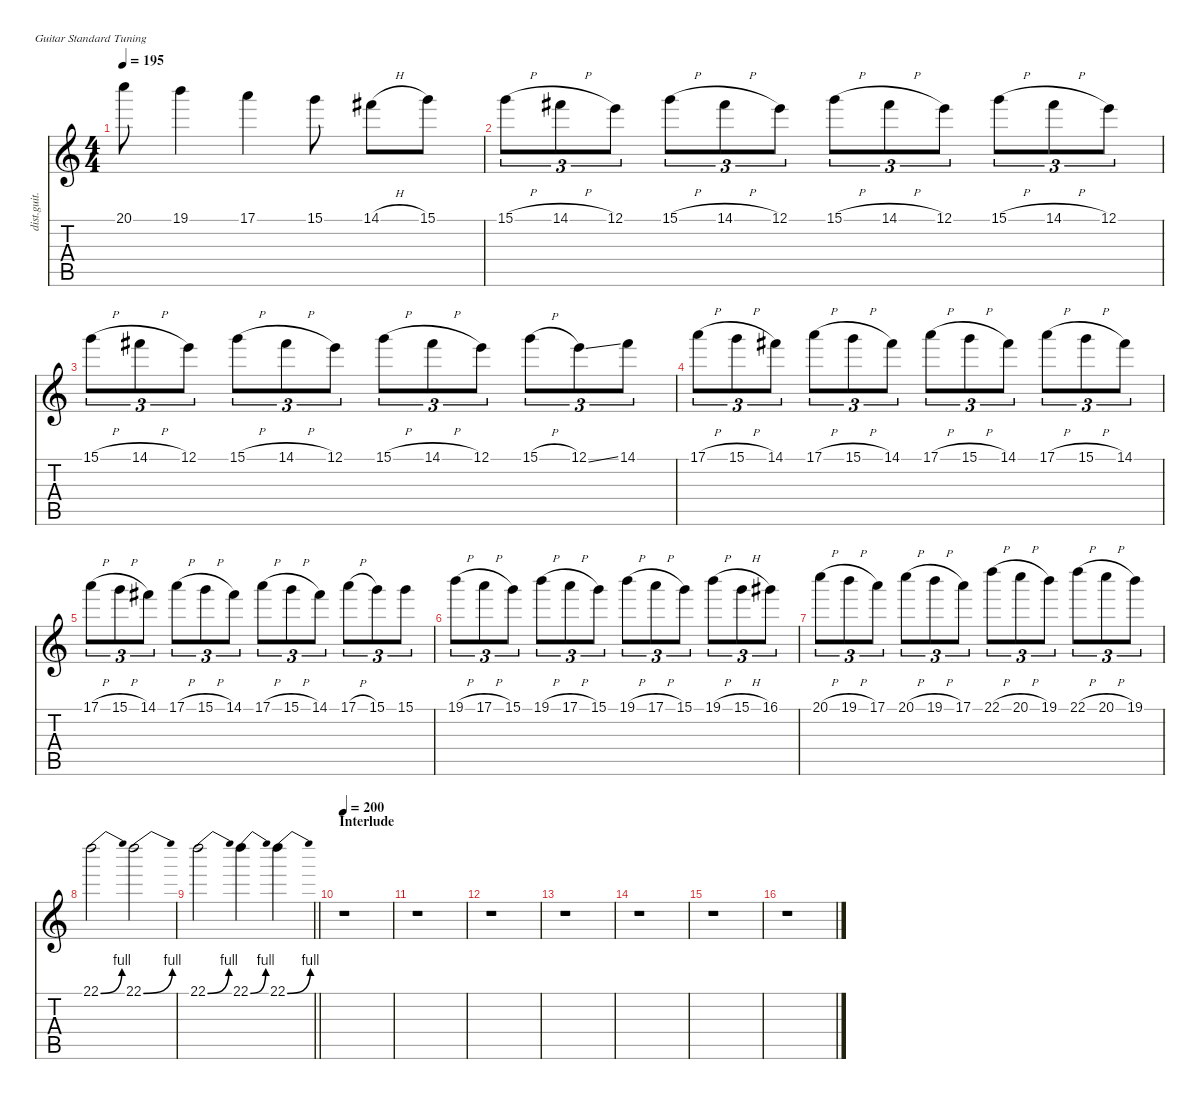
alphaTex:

\defaultSystemsLayout 4
\hideDynamics
\bracketExtendMode nobrackets
\otherSystemsTrackNameOrientation horizontal
\track ("Lead Guitar (Kirk)" "dist.guit.") {instrument distortionguitar}
\staff {score tabs}
\tuning (E4 B3 G3 D3 A2 E2)
\ts (4 4)
\tempo 195
\clef g2
\ks c
20.1{t}.8{dy f beam Down} 19.1.4{beam Down} 17.1.4{beam Down} 15.1.8{beam Down} 14.1{h acc #}.8{beam Down} 15.1.8{beam Down} |
15.1{h}.8{tu (3 2) beam Down} 14.1{h acc #}.8{tu (3 2) beam Down} 12.1.8{tu (3 2) beam Down} 15.1{h}.8{tu (3 2) beam Down} 14.1{h acc #}.8{tu (3 2) beam Down} 12.1.8{tu (3 2) beam Down} 15.1{h}.8{tu (3 2) beam Down} 14.1{h acc #}.8{tu (3 2) beam Down} 12.1.8{tu (3 2) beam Down} 15.1{h}.8{tu (3 2) beam Down} 14.1{h acc #}.8{tu (3 2) beam Down} 12.1.8{tu (3 2) beam Down} |
15.1{h}.8{tu (3 2) beam Down} 14.1{h acc #}.8{tu (3 2) beam Down} 12.1.8{tu (3 2) beam Down} 15.1{h}.8{tu (3 2) beam Down} 14.1{h acc #}.8{tu (3 2) beam Down} 12.1.8{tu (3 2) beam Down} 15.1{h}.8{tu (3 2) beam Down} 14.1{h acc #}.8{tu (3 2) beam Down} 12.1.8{tu (3 2) beam Down} 15.1{h}.8{tu (3 2) beam Down} 12.1{ss}.8{tu (3 2) beam Down} 14.1{acc #}.8{tu (3 2) beam Down} |
17.1{h}.8{tu (3 2) beam Down} 15.1{h}.8{tu (3 2) beam Down} 14.1{acc #}.8{tu (3 2) beam Down} 17.1{h}.8{tu (3 2) beam Down} 15.1{h}.8{tu (3 2) beam Down} 14.1{acc #}.8{tu (3 2) beam Down} 17.1{h}.8{tu (3 2) beam Down} 15.1{h}.8{tu (3 2) beam Down} 14.1{acc #}.8{tu (3 2) beam Down} 17.1{h}.8{tu (3 2) beam Down} 15.1{h}.8{tu (3 2) beam Down} 14.1{acc #}.8{tu (3 2) beam Down} |
17.1{h}.8{tu (3 2) beam Down} 15.1{h}.8{tu (3 2) beam Down} 14.1{acc #}.8{tu (3 2) beam Down} 17.1{h}.8{tu (3 2) beam Down} 15.1{h}.8{tu (3 2) beam Down} 14.1{acc #}.8{tu (3 2) beam Down} 17.1{h}.8{tu (3 2) beam Down} 15.1{h}.8{tu (3 2) beam Down} 14.1{acc #}.8{tu (3 2) beam Down} 17.1{h}.8{tu (3 2) beam Down} 15.1.8{tu (3 2) beam Down} 15.1.8{tu (3 2) beam Down} |
19.1{h}.8{tu (3 2) beam Down} 17.1{h}.8{tu (3 2) beam Down} 15.1.8{tu (3 2) beam Down} 19.1{h}.8{tu (3 2) beam Down} 17.1{h}.8{tu (3 2) beam Down} 15.1.8{tu (3 2) beam Down} 19.1{h}.8{tu (3 2) beam Down} 17.1{h}.8{tu (3 2) beam Down} 15.1.8{tu (3 2) beam Down} 19.1{h}.8{tu (3 2) beam Down} 15.1{h}.8{tu (3 2) beam Down} 16.1{acc #}.8{tu (3 2) beam Down} |
20.1{h}.8{tu (3 2) beam Down} 19.1{h}.8{tu (3 2) beam Down} 17.1.8{tu (3 2) beam Down} 20.1{h}.8{tu (3 2) beam Down} 19.1{h}.8{tu (3 2) beam Down} 17.1.8{tu (3 2) beam Down} 22.1{h}.8{tu (3 2) beam Down} 20.1{h}.8{tu (3 2) beam Down} 19.1.8{tu (3 2) beam Down} 22.1{h}.8{tu (3 2) beam Down} 20.1{h}.8{tu (3 2) beam Down} 19.1.8{tu (3 2) beam Down} |
22.1{be (bend 0 0 30 4)}.2{beam Down} 22.1{be (bend 0 0 30 4)}.2{beam Down} |
\barLineRight lightlight
22.1{be (bend 0 0 30 4)}.2{beam Down} 22.1{be (bend 0 0 30 4)}.4{beam Down} 22.1{be (bend 0 0 30 4)}.4{beam Down} |
\section ("" "Interlude")
\tempo 200
r.1{beam Down} |
r.1{beam Down} |
r.1{beam Down} |
r.1{beam Down} |
r.1{beam Down} |
r.1{beam Down} |
r.1{beam Down}
